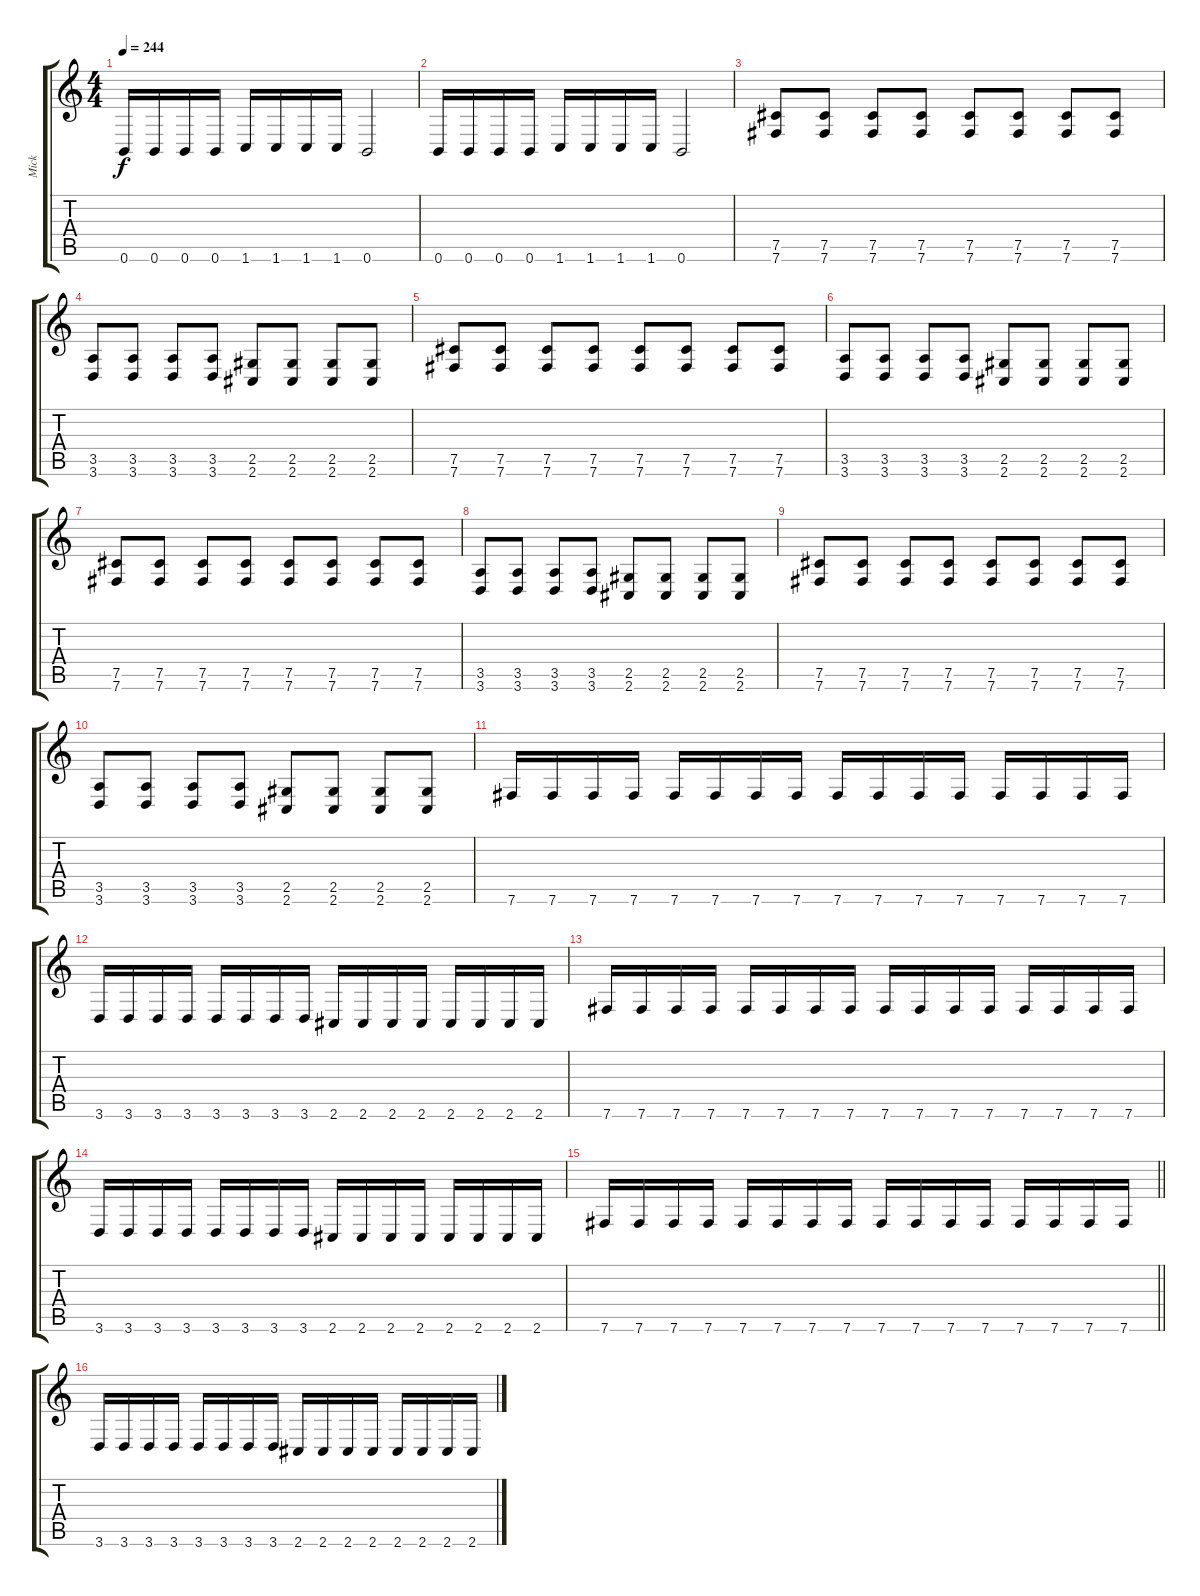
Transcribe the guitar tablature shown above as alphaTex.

\track ("Mick" "Mick") {instrument distortionguitar}
\staff {score tabs}
\tuning (Db4 Ab3 E3 B2 Gb2 B1) {hide}
\ts (4 4)
\tempo 244
\clef g2
\ks c
0.6.16{dy f} 0.6.16 0.6.16 0.6.16 1.6.16 1.6.16 1.6.16 1.6.16 0.6.2 |
0.6.16 0.6.16 0.6.16 0.6.16 1.6.16 1.6.16 1.6.16 1.6.16 0.6.2 |
(7.5 7.6).8 (7.5 7.6).8 (7.5 7.6).8 (7.5 7.6).8 (7.5 7.6).8 (7.5 7.6).8 (7.5 7.6).8 (7.5 7.6).8 |
(3.5 3.6).8 (3.5 3.6).8 (3.5 3.6).8 (3.5 3.6).8 (2.5 2.6).8 (2.5 2.6).8 (2.5 2.6).8 (2.5 2.6).8 |
(7.5 7.6).8 (7.5 7.6).8 (7.5 7.6).8 (7.5 7.6).8 (7.5 7.6).8 (7.5 7.6).8 (7.5 7.6).8 (7.5 7.6).8 |
(3.5 3.6).8 (3.5 3.6).8 (3.5 3.6).8 (3.5 3.6).8 (2.5 2.6).8 (2.5 2.6).8 (2.5 2.6).8 (2.5 2.6).8 |
(7.5 7.6).8 (7.5 7.6).8 (7.5 7.6).8 (7.5 7.6).8 (7.5 7.6).8 (7.5 7.6).8 (7.5 7.6).8 (7.5 7.6).8 |
(3.5 3.6).8 (3.5 3.6).8 (3.5 3.6).8 (3.5 3.6).8 (2.5 2.6).8 (2.5 2.6).8 (2.5 2.6).8 (2.5 2.6).8 |
(7.5 7.6).8 (7.5 7.6).8 (7.5 7.6).8 (7.5 7.6).8 (7.5 7.6).8 (7.5 7.6).8 (7.5 7.6).8 (7.5 7.6).8 |
(3.5 3.6).8 (3.5 3.6).8 (3.5 3.6).8 (3.5 3.6).8 (2.5 2.6).8 (2.5 2.6).8 (2.5 2.6).8 (2.5 2.6).8 |
7.6.16 7.6.16 7.6.16 7.6.16 7.6.16 7.6.16 7.6.16 7.6.16 7.6.16 7.6.16 7.6.16 7.6.16 7.6.16 7.6.16 7.6.16 7.6.16 |
3.6.16 3.6.16 3.6.16 3.6.16 3.6.16 3.6.16 3.6.16 3.6.16 2.6.16 2.6.16 2.6.16 2.6.16 2.6.16 2.6.16 2.6.16 2.6.16 |
7.6.16 7.6.16 7.6.16 7.6.16 7.6.16 7.6.16 7.6.16 7.6.16 7.6.16 7.6.16 7.6.16 7.6.16 7.6.16 7.6.16 7.6.16 7.6.16 |
3.6.16 3.6.16 3.6.16 3.6.16 3.6.16 3.6.16 3.6.16 3.6.16 2.6.16 2.6.16 2.6.16 2.6.16 2.6.16 2.6.16 2.6.16 2.6.16 |
\barLineRight lightlight
7.6.16 7.6.16 7.6.16 7.6.16 7.6.16 7.6.16 7.6.16 7.6.16 7.6.16 7.6.16 7.6.16 7.6.16 7.6.16 7.6.16 7.6.16 7.6.16 |
3.6.16 3.6.16 3.6.16 3.6.16 3.6.16 3.6.16 3.6.16 3.6.16 2.6.16 2.6.16 2.6.16 2.6.16 2.6.16 2.6.16 2.6.16 2.6.16
